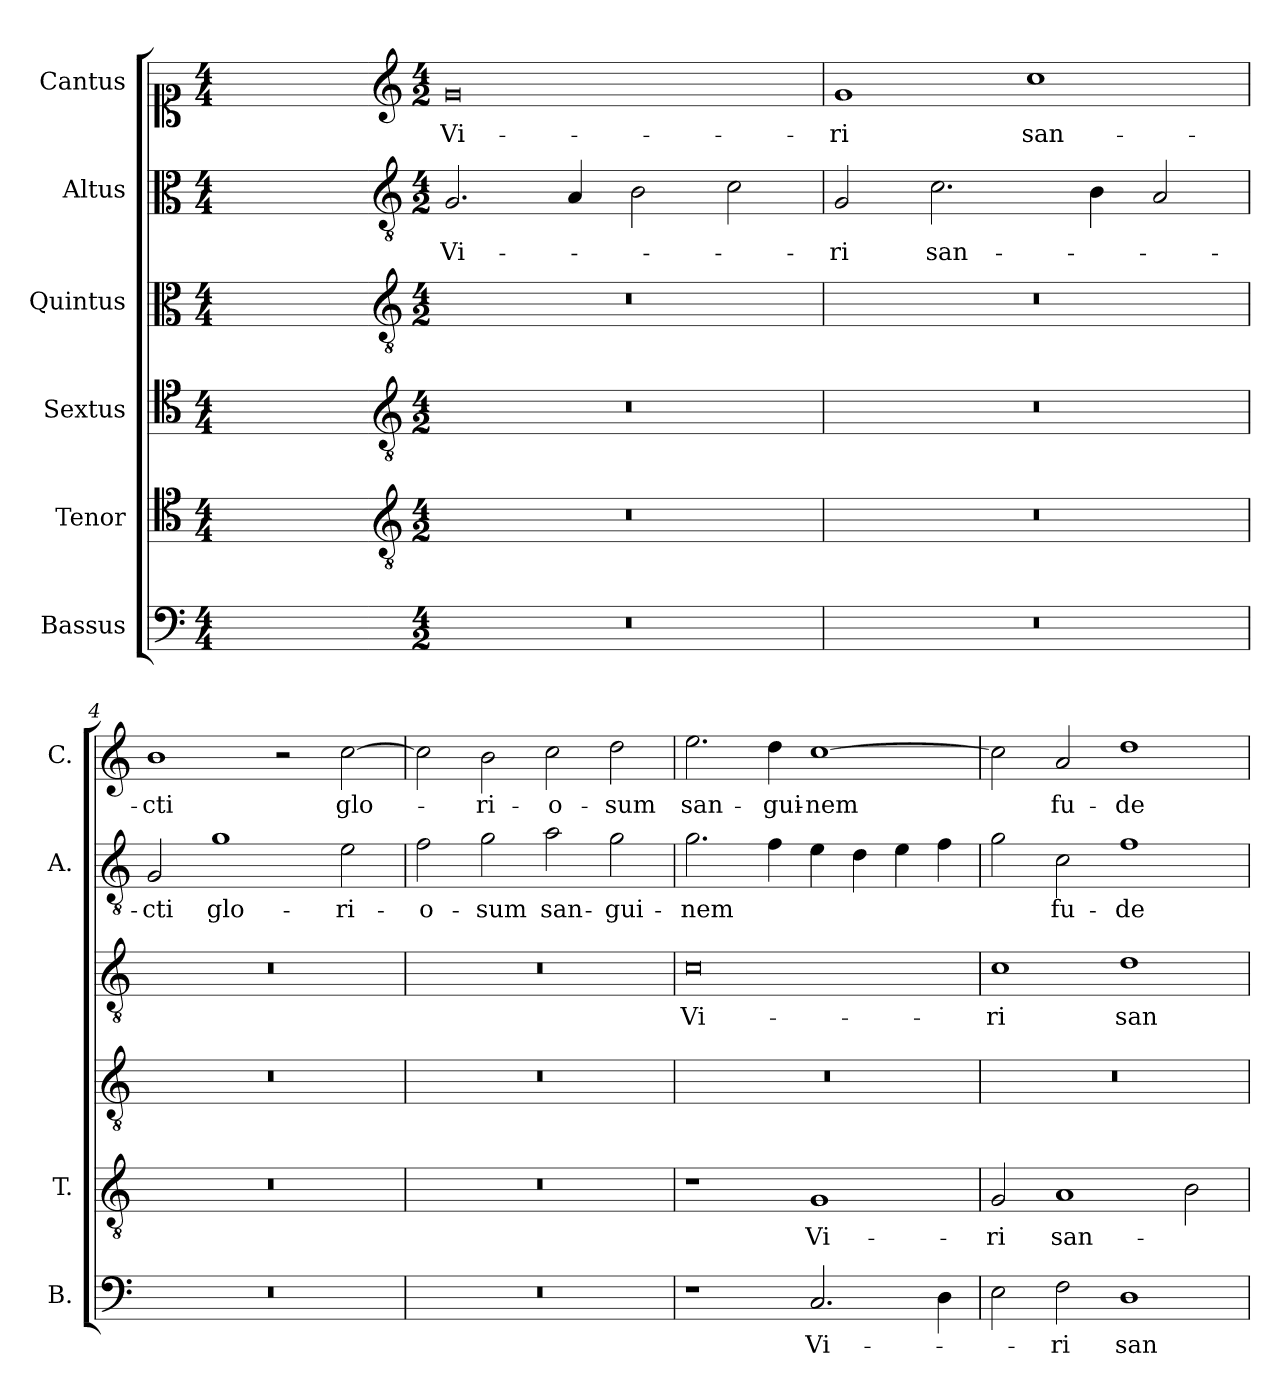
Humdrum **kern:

**kern	**text	**kern	**text	**kern	**kern	**text	**kern	**text	**kern	**text
*part6	*part6	*part5	*part5	*part4	*part3	*part3	*part2	*part2	*part1	*part1
*staff6	*staff6	*staff5	*staff5	*staff4	*staff3	*staff3	*staff2	*staff2	*staff1	*staff1
*I"Bassus	*	*I"Tenor	*	*I"Sextus	*I"Quintus	*	*I"Altus	*	*I"Cantus	*
*I'B.	*	*I'T.	*	*	*	*	*I'A.	*	*I'C.	*
*clefF4	*	*clefC4	*	*clefC4	*clefC3	*	*clefC3	*	*clefC1	*
*	*	*ITrd7c12	*	*ITrd7c12	*ITrd7c12	*	*ITrd7c12	*	*	*
*k[]	*	*k[]	*	*k[]	*k[]	*	*k[]	*	*k[]	*
*C:	*	*C:	*	*C:	*C:	*	*C:	*	*C:	*
*M4/4	*	*M4/4	*	*M4/4	*M4/4	*	*M4/4	*	*M4/4	*
=1	=1	=1	=1	=1	=1	=1	=1	=1	=1	=1
1ryy	.	1ryy	.	1ryy	1ryy	.	1ryy	.	1ryy	.
=2-	=2-	=2-	=2-	=2-	=2-	=2-	=2-	=2-	=2-	=2-
*	*	*clefGv2	*	*clefGv2	*clefGv2	*	*clefGv2	*	*clefG2	*
*M4/2	*	*M4/2	*	*M4/2	*M4/2	*	*M4/2	*	*M4/2	*
!LO:N:vis=1	!	!LO:N:vis=1	!	!LO:N:vis=1	!LO:N:vis=1	!	!	!LO:LY:b	!	!LO:LY:b
0r	.	0r	.	0r	0r	.	2.GG/	Vi-	0g	Vi-
.	.	.	.	.	.	.	4AA/	.	.	.
.	.	.	.	.	.	.	2BB\	.	.	.
.	.	.	.	.	.	.	2C\	.	.	.
=3	=3	=3	=3	=3	=3	=3	=3	=3	=3	=3
!LO:N:vis=1	!	!LO:N:vis=1	!	!LO:N:vis=1	!LO:N:vis=1	!	!	!LO:LY:b	!	!LO:LY:b
0r	.	0r	.	0r	0r	.	2GG/	-ri	1g	-ri
!	!	!	!	!	!	!	!	!LO:LY:b	!	!
.	.	.	.	.	.	.	2.C\	san-	.	.
!	!	!	!	!	!	!	!	!	!	!LO:LY:b
.	.	.	.	.	.	.	.	.	1cc	san-
.	.	.	.	.	.	.	4BB\	.	.	.
.	.	.	.	.	.	.	2AA/	.	.	.
=4	=4	=4	=4	=4	=4	=4	=4	=4	=4	=4
!LO:N:vis=1	!	!LO:N:vis=1	!	!LO:N:vis=1	!LO:N:vis=1	!	!	!LO:LY:b	!	!LO:LY:b
0r	.	0r	.	0r	0r	.	2GG/	-cti	1b	-cti
!	!	!	!	!	!	!	!	!LO:LY:b	!	!
.	.	.	.	.	.	.	1G	glo-	.	.
.	.	.	.	.	.	.	.	.	2r	.
!	!	!	!	!	!	!	!	!LO:LY:b	!	!LO:LY:b
.	.	.	.	.	.	.	2E\	-ri-	[>2cc\	glo-
=5	=5	=5	=5	=5	=5	=5	=5	=5	=5	=5
!LO:N:vis=1	!	!LO:N:vis=1	!	!LO:N:vis=1	!LO:N:vis=1	!	!	!LO:LY:b	!	!
0r	.	0r	.	0r	0r	.	2F\	-o-	2cc\]	.
!	!	!	!	!	!	!	!	!LO:LY:b	!	!LO:LY:b
.	.	.	.	.	.	.	2G\	-sum	2b\	-ri-
!	!	!	!	!	!	!	!	!LO:LY:b	!	!LO:LY:b
.	.	.	.	.	.	.	2A\	san-	2cc\	-o-
!	!	!	!	!	!	!	!	!LO:LY:b	!	!LO:LY:b
.	.	.	.	.	.	.	2G\	-gui-	2dd\	-sum
!!LO:LB:g=z
=6	=6	=6	=6	=6	=6	=6	=6	=6	=6	=6
!	!	!	!	!LO:N:vis=1	!	!LO:LY:b	!	!LO:LY:b	!	!LO:LY:b
1r	.	1r	.	0r	0C	Vi-	2.G\	-nem	2.ee\	san-
!	!	!	!	!	!	!	!	!	!	!LO:LY:b
.	.	.	.	.	.	.	4F\	.	4dd\	-gui-
!	!LO:LY:b	!	!LO:LY:b	!	!	!	!	!	!	!LO:LY:b
2.C/	Vi-	1GG	Vi-	.	.	.	4E\	.	[>1cc	-nem
.	.	.	.	.	.	.	4D\	.	.	.
.	.	.	.	.	.	.	4E\	.	.	.
4D\	.	.	.	.	.	.	4F\	.	.	.
=7	=7	=7	=7	=7	=7	=7	=7	=7	=7	=7
!	!	!	!LO:LY:b	!LO:N:vis=1	!	!LO:LY:b	!	!	!	!
2E\	.	2GG/	-ri	0r	1C	-ri	2G\	.	2cc\]	.
!	!LO:LY:b	!	!LO:LY:b	!	!	!	!	!LO:LY:b	!	!LO:LY:b
2F\	-ri	1AA	san-	.	.	.	2C\	fu-	2a/	fu-
!	!LO:LY:b	!	!	!	!	!LO:LY:b	!	!LO:LY:b	!	!LO:LY:b
1D	san-	.	.	.	1D	san-	1F	-de-	1dd	-de-
.	.	2BB\	.	.	.	.	.	.	.	.
=	=	=	=	=	=	=	=	=	=	=
*-	*-	*-	*-	*-	*-	*-	*-	*-	*-	*-
